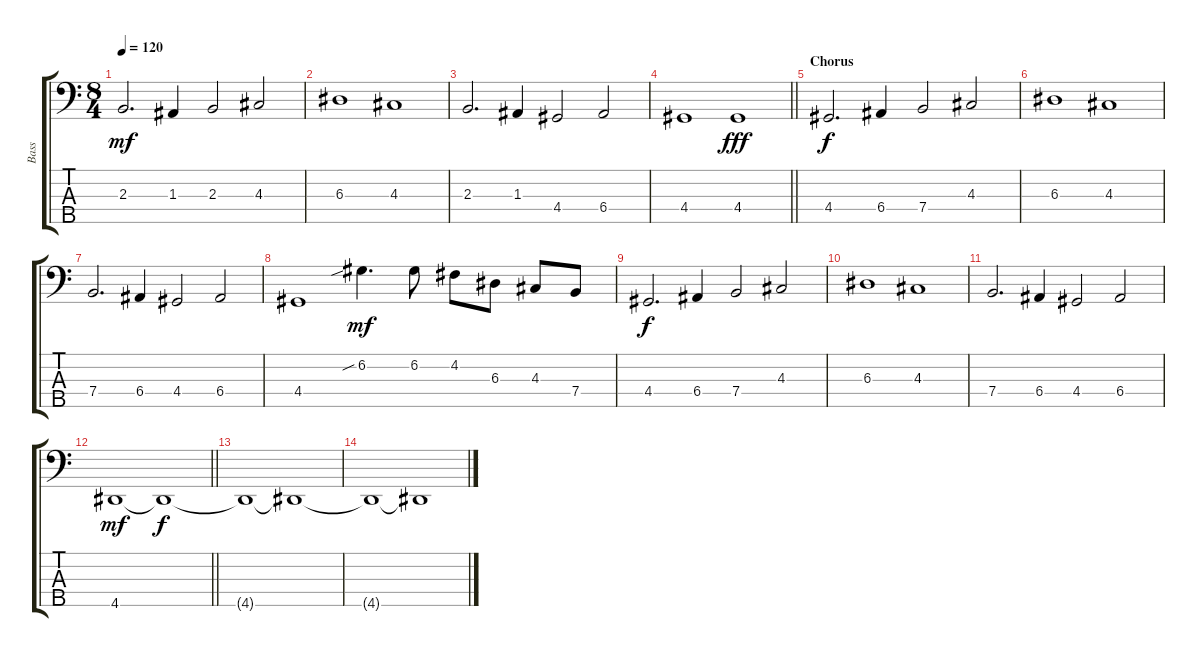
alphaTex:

\track ("Bass" "Bass") {instrument electricbassfinger}
\staff {score tabs}
\tuning (G2 D2 A1 E1 B0) {hide}
\ts (8 4)
\tempo 120
\clef f4
\ks c
2.3.2{d dy mf} 1.3.4 2.3.2 4.3.2 |
6.3.1 4.3.1 |
2.3.2{d} 1.3.4 4.4.2 6.4.2 |
\barLineRight lightlight
4.4.1 4.4.1{dy fff} |
\section ("" "Chorus")
4.4.2{d dy f} 6.4.4 7.4.2 4.3.2 |
6.3.1 4.3.1 |
7.4.2{d} 6.4.4 4.4.2 6.4.2 |
4.4.1 6.2{sib}.4{d dy mf} 6.2.8 4.2.8 6.3.8 4.3.8 7.4.8 |
4.4.2{d dy f} 6.4.4 7.4.2 4.3.2 |
6.3.1 4.3.1 |
7.4.2{d} 6.4.4 4.4.2 6.4.2 |
\barLineRight lightlight
4.5.1{dy mf} 4.5{t}.1{dy f} |
4.5{t}.1 4.5{t}.1 |
4.5{t}.1 4.5{t}.1
